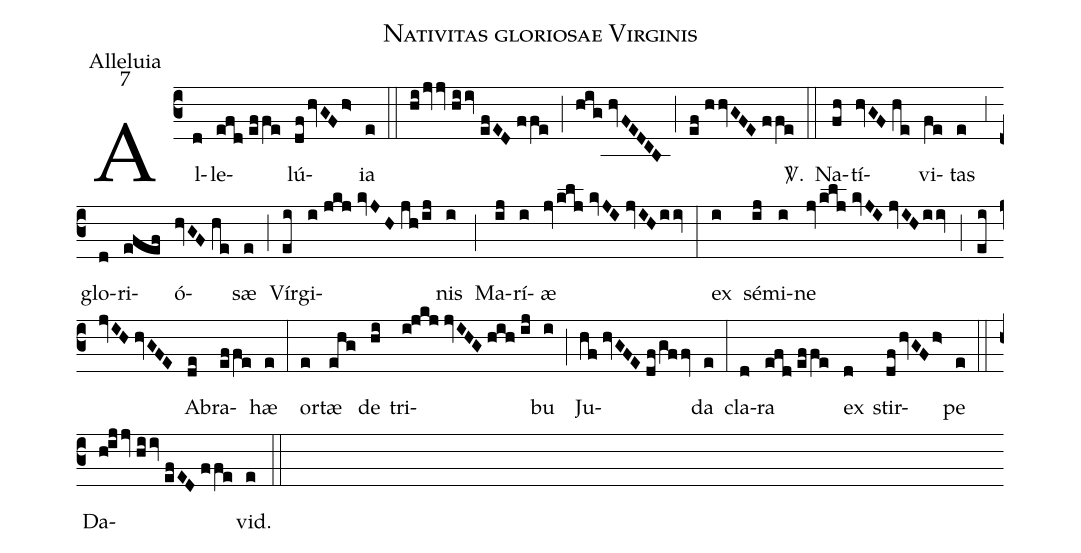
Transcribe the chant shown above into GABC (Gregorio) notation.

name:Nativitas gloriosae Virginis;
office-part:Alleluia;
mode:7;
%%
(c3) Al(d)le(efd//ef/fe)lú(df/hvGFh>)ia(e::hi/jvjv//hi/iv//efED//f/fe;hig//hvFEDCB;ef//h/hvGFE//f/fe)
<sp>V/</sp>.(::) Na(fh)tí(hvGF//he)vi(fe)tas(e) (,3) glo(d)ri(efef)ó(hvGF//he)sæ(e) (;) Vír(ei)gi(i//jkj//kvJH//jh/ij)nis(i) (;) Ma(ij)rí(i)æ(jv/klj//kvJI//jvIHi/iv) (:) ex(i) s‎é(ij)mi(i)ne(jv/klj//kvJI//jvIHi/iv;ei//jvIH//hvGFE) Ab(de)ra(ef/fe)h‎æ(e) (:)
or(e)t‎æ(ehg) de(hi) tri(i!jkj//jvIHG//hih//ij)bu(i) (;) Ju(hf//hvGFE//df/gf/fv)da(e) (:)
cla(d)ra(efd//ef/fe) ex(d) stir(df/hvGF/h>)pe(e) (::) Da(h!ij/jv//hi/iv//efED//f/fe)vid.(e) (::)
